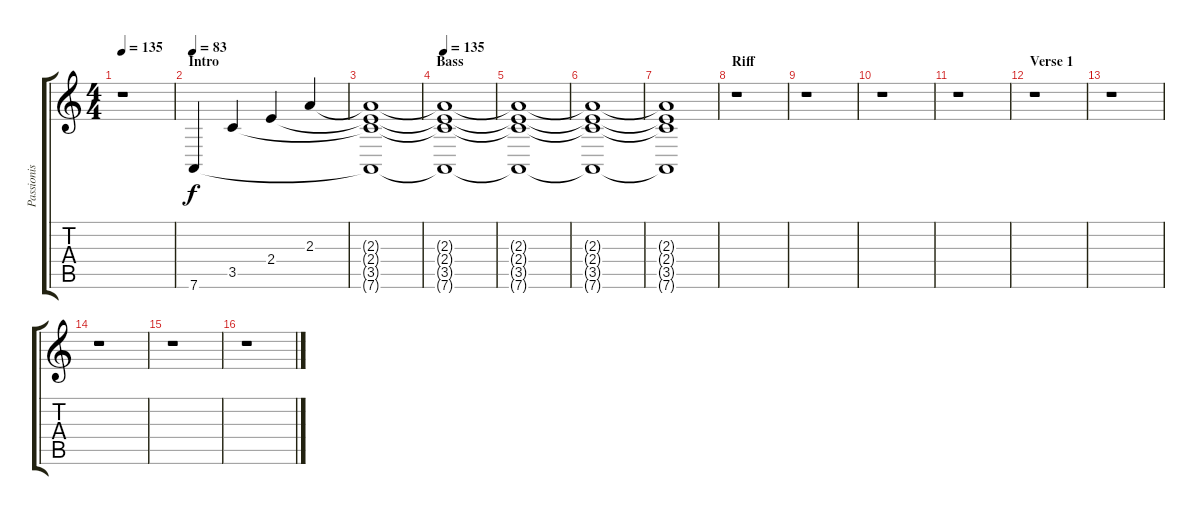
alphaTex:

\track ("Passionis Piano" "Passionis ") {instrument brightacousticpiano}
\staff {score tabs}
\tuning (E5 B4 G4 D4 A3 D2) {hide}
\ts (4 4)
\tempo 135
\clef g2
\ks c
r.1{dy f instrument brightacousticpiano} |
\section ("" "Intro")
\tempo 83
7.6.4{instrument glockenspiel} 3.5.4 2.4.4 2.3.4 |
(2.3{t} 2.4{t} 3.5{t} 7.6{t}).1{volume 6} |
\section ("" "Bass")
\tempo 135
(2.3{t} 2.4{t} 3.5{t} 7.6{t}).1 |
(2.3{t} 2.4{t} 3.5{t} 7.6{t}).1 |
(2.3{t} 2.4{t} 3.5{t} 7.6{t}).1 |
(2.3{t} 2.4{t} 3.5{t} 7.6{t}).1 |
\section ("" "Riff")
r.1 |
r.1 |
r.1 |
r.1 |
\section ("" "Verse 1")
r.1 |
r.1 |
r.1 |
r.1 |
r.1
